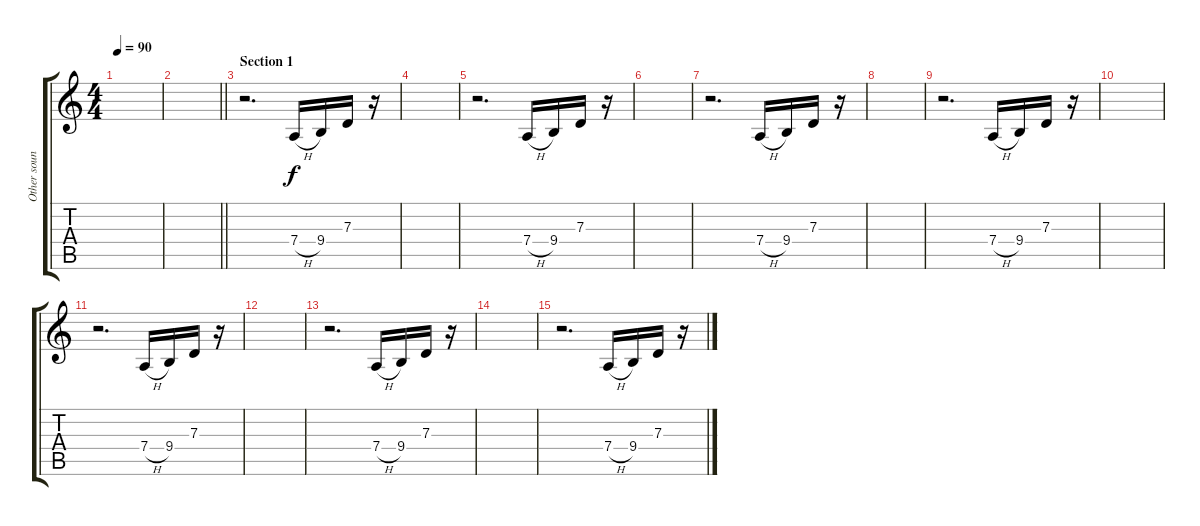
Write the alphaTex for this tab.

\track ("Other sounds" "Other soun") {instrument ocarina}
\staff {score tabs}
\tuning (E4 B3 G3 D3 A2 E2) {hide}
\ts (4 4)
\tempo 90
\clef g2
\ks c
|
\barLineRight lightlight
|
\section ("" "Section 1")
r.2{d} 7.4{h}.16 9.4.16 7.3.16 r.16 |
|
r.2{d} 7.4{h}.16 9.4.16 7.3.16 r.16 |
|
r.2{d} 7.4{h}.16 9.4.16 7.3.16 r.16 |
|
r.2{d} 7.4{h}.16 9.4.16 7.3.16 r.16 |
|
r.2{d} 7.4{h}.16 9.4.16 7.3.16 r.16 |
|
r.2{d} 7.4{h}.16 9.4.16 7.3.16 r.16 |
|
r.2{d} 7.4{h}.16 9.4.16 7.3.16 r.16
